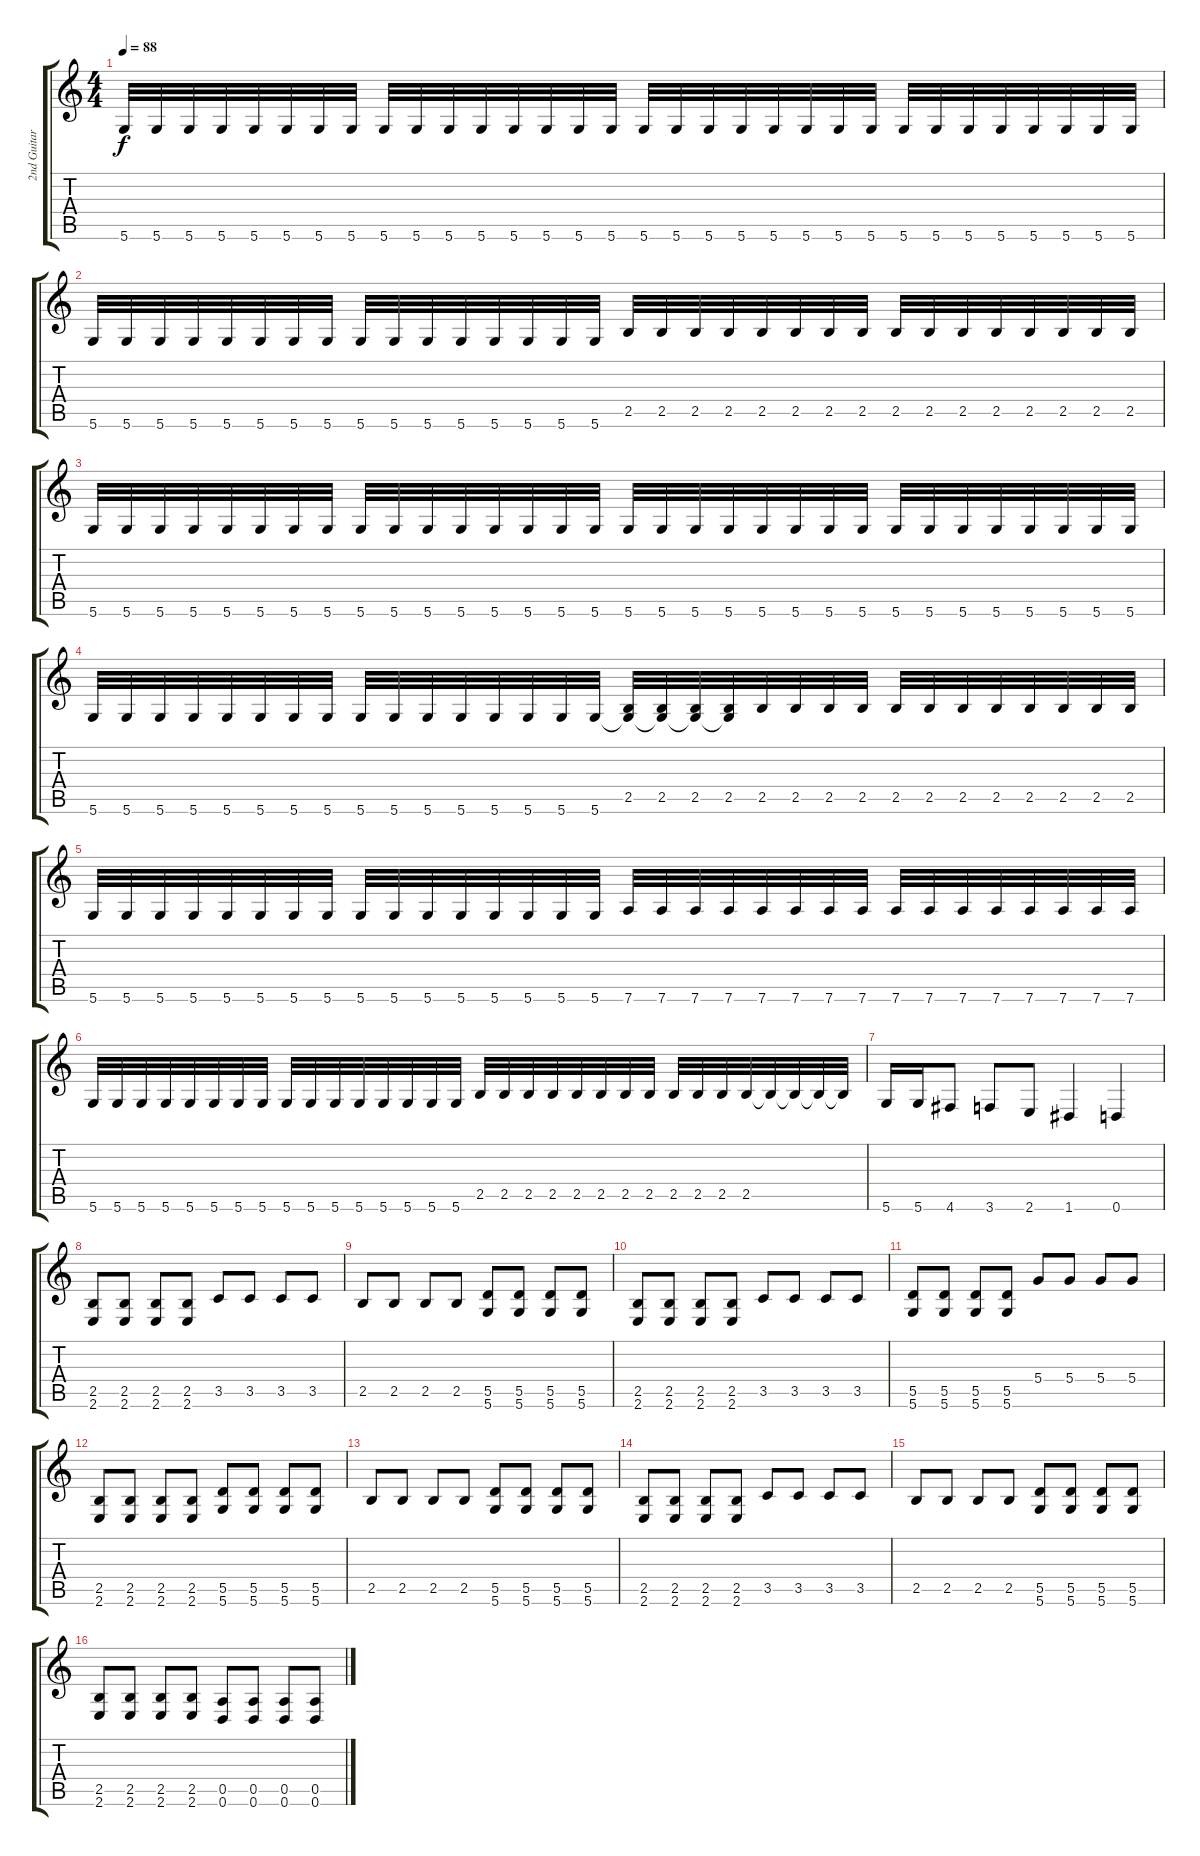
\track ("2nd Guitar" "2nd Guitar") {instrument distortionguitar}
\staff {score tabs}
\tuning (E4 B3 G3 D3 A2 D2) {hide}
\ts (4 4)
\tempo 88
\clef g2
\ks c
5.6.32{dy f} 5.6.32 5.6.32 5.6.32 5.6.32 5.6.32 5.6.32 5.6.32 5.6.32 5.6.32 5.6.32 5.6.32 5.6.32 5.6.32 5.6.32 5.6.32 5.6.32 5.6.32 5.6.32 5.6.32 5.6.32 5.6.32 5.6.32 5.6.32 5.6.32 5.6.32 5.6.32 5.6.32 5.6.32 5.6.32 5.6.32 5.6.32 |
5.6.32 5.6.32 5.6.32 5.6.32 5.6.32 5.6.32 5.6.32 5.6.32 5.6.32 5.6.32 5.6.32 5.6.32 5.6.32 5.6.32 5.6.32 5.6.32 2.5.32 2.5.32 2.5.32 2.5.32 2.5.32 2.5.32 2.5.32 2.5.32 2.5.32 2.5.32 2.5.32 2.5.32 2.5.32 2.5.32 2.5.32 2.5.32 |
5.6.32 5.6.32 5.6.32 5.6.32 5.6.32 5.6.32 5.6.32 5.6.32 5.6.32 5.6.32 5.6.32 5.6.32 5.6.32 5.6.32 5.6.32 5.6.32 5.6.32 5.6.32 5.6.32 5.6.32 5.6.32 5.6.32 5.6.32 5.6.32 5.6.32 5.6.32 5.6.32 5.6.32 5.6.32 5.6.32 5.6.32 5.6.32 |
5.6.32 5.6.32 5.6.32 5.6.32 5.6.32 5.6.32 5.6.32 5.6.32 5.6.32 5.6.32 5.6.32 5.6.32 5.6.32 5.6.32 5.6.32 5.6.32 (2.5 5.6{t}).32 (2.5 5.6{t}).32 (2.5 5.6{t}).32 (2.5 5.6{t}).32 2.5.32 2.5.32 2.5.32 2.5.32 2.5.32 2.5.32 2.5.32 2.5.32 2.5.32 2.5.32 2.5.32 2.5.32 |
5.6.32 5.6.32 5.6.32 5.6.32 5.6.32 5.6.32 5.6.32 5.6.32 5.6.32 5.6.32 5.6.32 5.6.32 5.6.32 5.6.32 5.6.32 5.6.32 7.6.32 7.6.32 7.6.32 7.6.32 7.6.32 7.6.32 7.6.32 7.6.32 7.6.32 7.6.32 7.6.32 7.6.32 7.6.32 7.6.32 7.6.32 7.6.32 |
5.6.32 5.6.32 5.6.32 5.6.32 5.6.32 5.6.32 5.6.32 5.6.32 5.6.32 5.6.32 5.6.32 5.6.32 5.6.32 5.6.32 5.6.32 5.6.32 2.5.32 2.5.32 2.5.32 2.5.32 2.5.32 2.5.32 2.5.32 2.5.32 2.5.32 2.5.32 2.5.32 2.5.32 2.5{t}.32 2.5{t}.32 2.5{t}.32 2.5{t}.32 |
5.6.16 5.6.16 4.6.8 3.6.8 2.6.8 1.6.4 0.6.4 |
(2.5 2.6).8 (2.5 2.6).8 (2.5 2.6).8 (2.5 2.6).8 3.5.8 3.5.8 3.5.8 3.5.8 |
2.5.8 2.5.8 2.5.8 2.5.8 (5.5 5.6).8 (5.5 5.6).8 (5.5 5.6).8 (5.5 5.6).8 |
(2.5 2.6).8 (2.5 2.6).8 (2.5 2.6).8 (2.5 2.6).8 3.5.8 3.5.8 3.5.8 3.5.8 |
(5.5 5.6).8 (5.5 5.6).8 (5.5 5.6).8 (5.5 5.6).8 5.4.8 5.4.8 5.4.8 5.4.8 |
(2.5 2.6).8 (2.5 2.6).8 (2.5 2.6).8 (2.5 2.6).8 (5.5 5.6).8 (5.5 5.6).8 (5.5 5.6).8 (5.5 5.6).8 |
2.5.8 2.5.8 2.5.8 2.5.8 (5.5 5.6).8 (5.5 5.6).8 (5.5 5.6).8 (5.5 5.6).8 |
(2.5 2.6).8 (2.5 2.6).8 (2.5 2.6).8 (2.5 2.6).8 3.5.8 3.5.8 3.5.8 3.5.8 |
2.5.8 2.5.8 2.5.8 2.5.8 (5.5 5.6).8 (5.5 5.6).8 (5.5 5.6).8 (5.5 5.6).8 |
(2.5 2.6).8 (2.5 2.6).8 (2.5 2.6).8 (2.5 2.6).8 (0.5 0.6).8 (0.5 0.6).8 (0.5 0.6).8 (0.5 0.6).8
